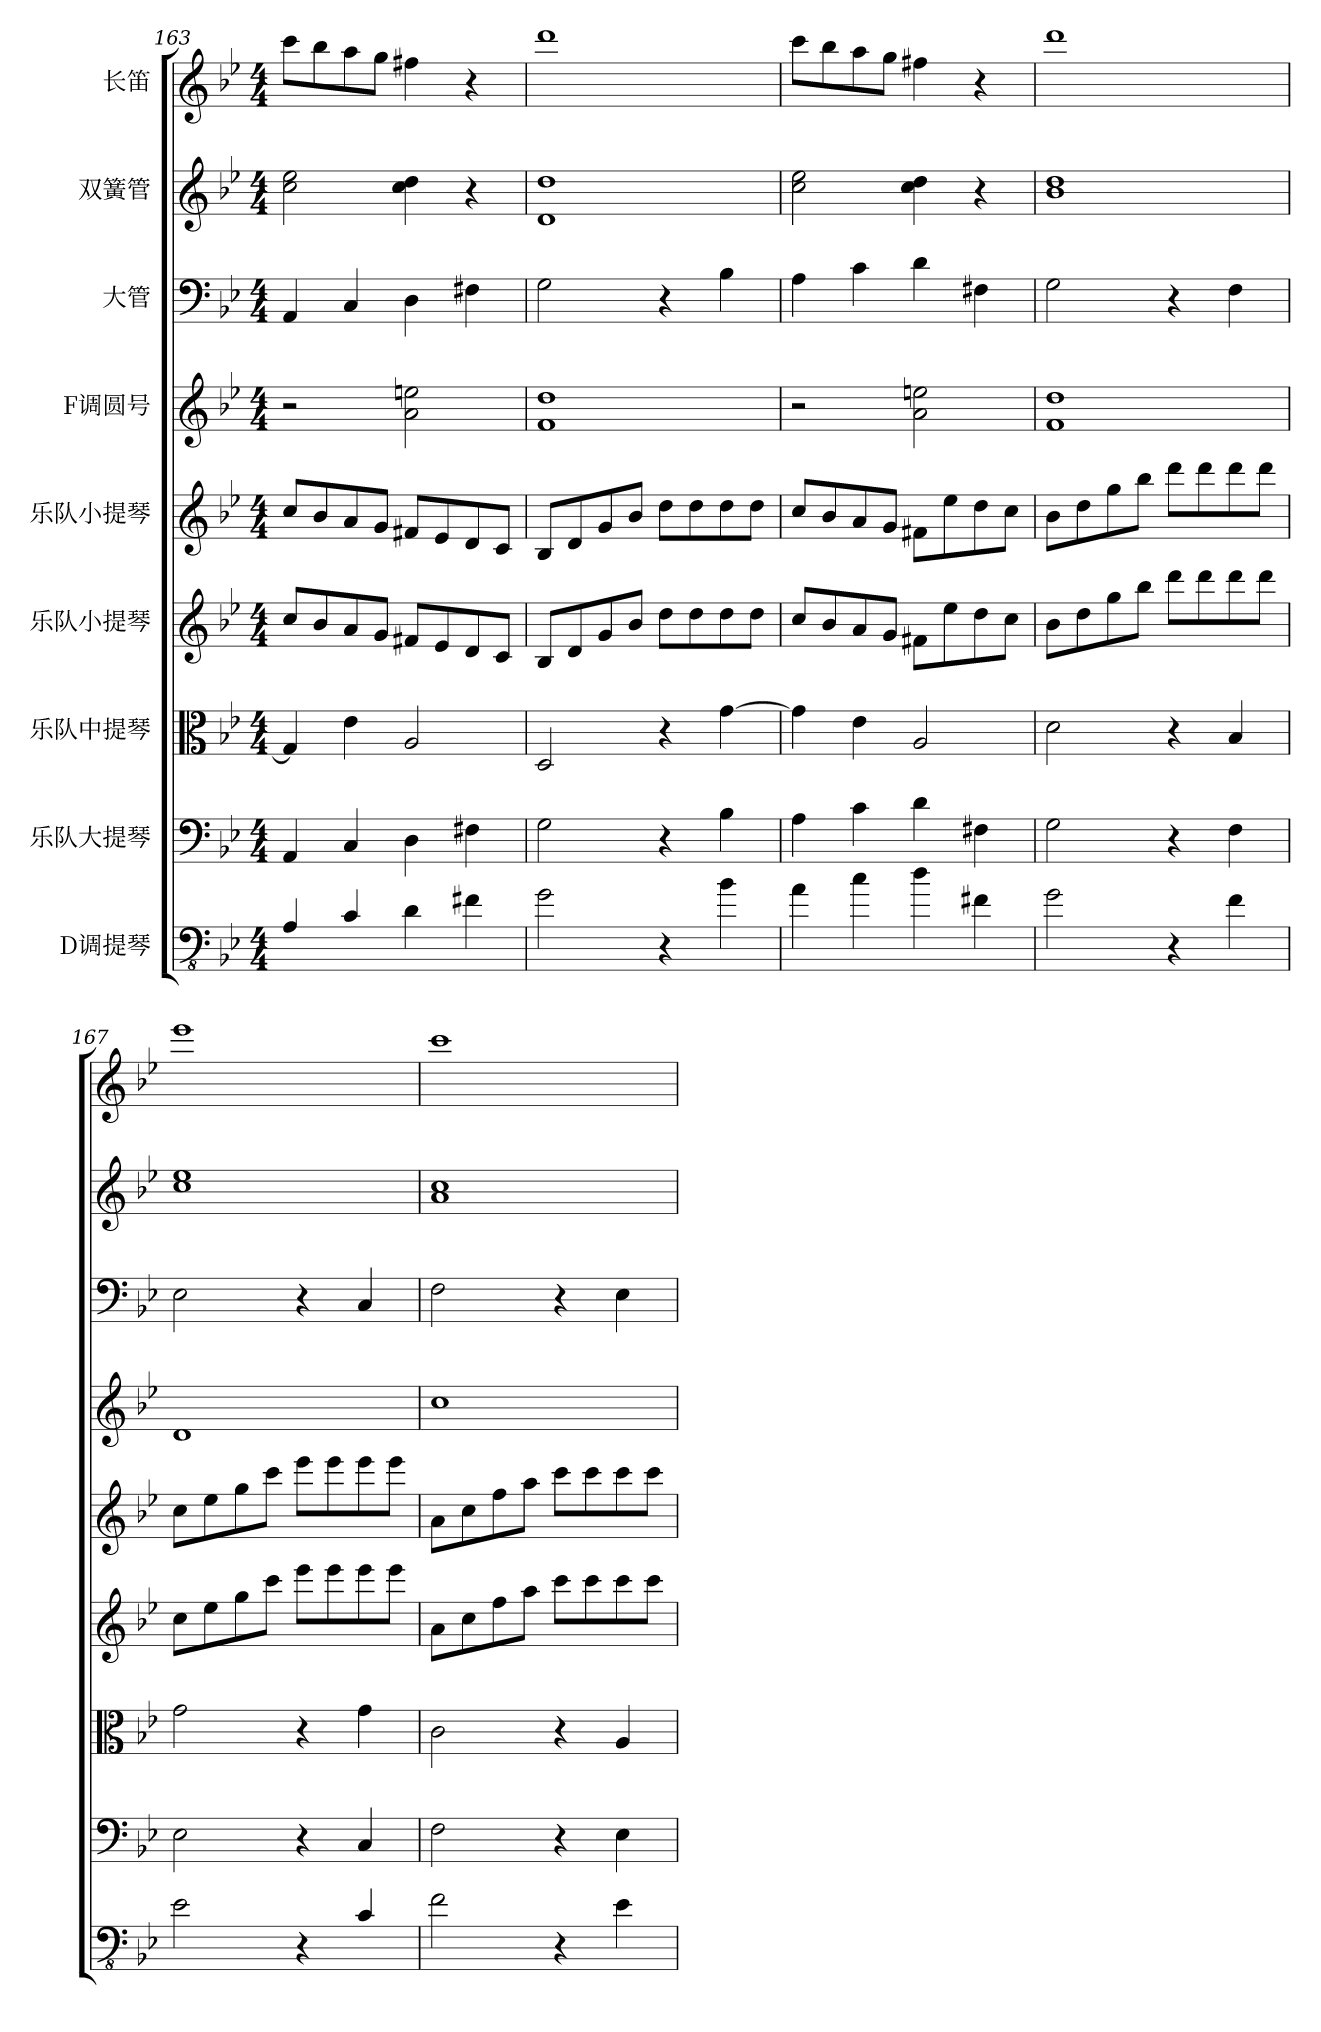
**kern	**kern	**kern	**kern	**kern	**kern	**kern	**kern	**kern
*part9	*part8	*part7	*part6	*part5	*part4	*part3	*part2	*part1
*staff9	*staff8	*staff7	*staff6	*staff5	*staff4	*staff3	*staff2	*staff1
*I"D调提琴	*I"乐队大提琴	*I"乐队中提琴	*I"乐队小提琴	*I"乐队小提琴	*I"F调圆号	*I"大管	*I"双簧管	*I"长笛
!!LO:PB:g=z
*clefFv4	*clefF4	*clefC3	*clefG2	*clefG2	*clefG2	*clefF4	*clefG2	*clefG2
*ITrd7c12	*	*	*	*	*ITrd4c7	*	*	*
*k[b-e-]	*k[b-e-]	*k[b-e-]	*k[b-e-]	*k[b-e-]	*k[b-e-a-]	*k[b-e-]	*k[b-e-]	*k[b-e-]
*M4/4	*M4/4	*M4/4	*M4/4	*M4/4	*M4/4	*M4/4	*M4/4	*M4/4
=163	=163	=163	=163	=163	=163	=163	=163	=163
4AAA/	4AA/	4G/]	8cc/L	8cc/L	2r	4AA/	2cc\ 2ee-\	8ccc\L
.	.	.	8b-/	8b-/	.	.	.	8bb-\
4CC/	4C/	4e-\	8a/	8a/	.	4C/	.	8aa\
.	.	.	8g/J	8g/J	.	.	.	8gg\J
4DD\	4D\	2A/	8f#X/L	8f#X/L	2d\ 2an\	4D\	4cc\ 4dd\	4ff#X\
.	.	.	8e-/	8e-/	.	.	.	.
4FF#X\	4F#X\	.	8d/	8d/	.	4F#X\	4r	4r
.	.	.	8c/J	8c/J	.	.	.	.
=164	=164	=164	=164	=164	=164	=164	=164	=164
2GG\	2G\	2D/	8B-/L	8B-/L	1B- 1g	2G\	1d 1dd	1ddd
.	.	.	8d/	8d/	.	.	.	.
.	.	.	8g/	8g/	.	.	.	.
.	.	.	8b-/J	8b-/J	.	.	.	.
4r	4r	4r	8dd\L	8dd\L	.	4r	.	.
.	.	.	8dd\	8dd\	.	.	.	.
4BB-\	4B-\	[4g\	8dd\	8dd\	.	4B-\	.	.
.	.	.	8dd\J	8dd\J	.	.	.	.
=165	=165	=165	=165	=165	=165	=165	=165	=165
4AA\	4A\	4g\]	8cc/L	8cc/L	2r	4A\	2cc\ 2ee-\	8ccc\L
.	.	.	8b-/	8b-/	.	.	.	8bb-\
4C\	4c\	4e-\	8a/	8a/	.	4c\	.	8aa\
.	.	.	8g/J	8g/J	.	.	.	8gg\J
4D\	4d\	2A/	8f#X\L	8f#X\L	2d\ 2an\	4d\	4cc\ 4dd\	4ff#X\
.	.	.	8ee-\	8ee-\	.	.	.	.
4FF#X\	4F#X\	.	8dd\	8dd\	.	4F#X\	4r	4r
.	.	.	8cc\J	8cc\J	.	.	.	.
=166	=166	=166	=166	=166	=166	=166	=166	=166
2GG\	2G\	2d\	8b-\L	8b-\L	1B- 1g	2G\	1b- 1dd	1ddd
.	.	.	8dd\	8dd\	.	.	.	.
.	.	.	8gg\	8gg\	.	.	.	.
.	.	.	8bb-\J	8bb-\J	.	.	.	.
4r	4r	4r	8ddd\L	8ddd\L	.	4r	.	.
.	.	.	8ddd\	8ddd\	.	.	.	.
4FF\	4F\	4B-/	8ddd\	8ddd\	.	4F\	.	.
.	.	.	8ddd\J	8ddd\J	.	.	.	.
!!LO:PB:g=z
=167	=167	=167	=167	=167	=167	=167	=167	=167
2EE-\	2E-\	2g\	8cc\L	8cc\L	1G	2E-\	1cc 1ee-	1eee-
.	.	.	8ee-\	8ee-\	.	.	.	.
.	.	.	8gg\	8gg\	.	.	.	.
.	.	.	8ccc\J	8ccc\J	.	.	.	.
4r	4r	4r	8eee-\L	8eee-\L	.	4r	.	.
.	.	.	8eee-\	8eee-\	.	.	.	.
4CC/	4C/	4g\	8eee-\	8eee-\	.	4C/	.	.
.	.	.	8eee-\J	8eee-\J	.	.	.	.
=168	=168	=168	=168	=168	=168	=168	=168	=168
2FF\	2F\	2c\	8a\L	8a\L	1f	2F\	1a 1cc	1ccc
.	.	.	8cc\	8cc\	.	.	.	.
.	.	.	8ff\	8ff\	.	.	.	.
.	.	.	8aa\J	8aa\J	.	.	.	.
4r	4r	4r	8ccc\L	8ccc\L	.	4r	.	.
.	.	.	8ccc\	8ccc\	.	.	.	.
4EE-\	4E-\	4A/	8ccc\	8ccc\	.	4E-\	.	.
.	.	.	8ccc\J	8ccc\J	.	.	.	.
=	=	=	=	=	=	=	=	=
*-	*-	*-	*-	*-	*-	*-	*-	*-
